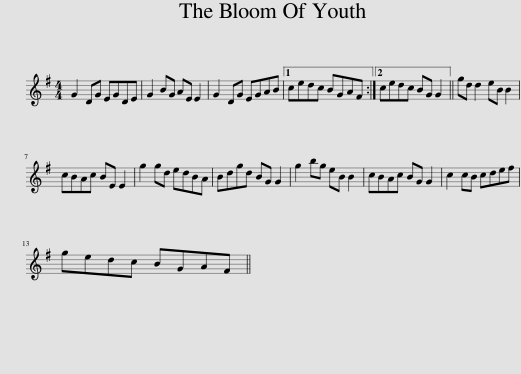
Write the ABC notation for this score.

X:1
L:1/8
M:4/4
I:linebreak $
K:G
V:1 treble
V:1
 G2 DG EGDE | G2 BG AE E2 | G2 DG EGAB |1 cedc BGAF :|2 cedc BG G2 || %5
 gd d2 eB B2 |$ cBAc BE E2 | g2 gd edBA | Bdgd BG G2 | g2 bg eB B2 | %10
 cBAc BG G2 | c2 cB cdef |$ gedc BGAF || %13
